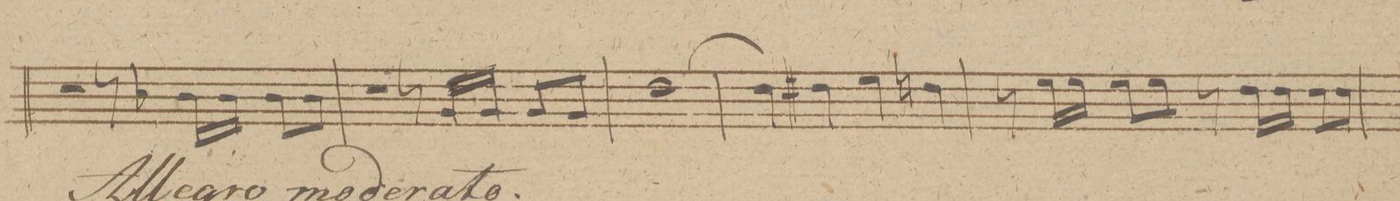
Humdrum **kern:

**kern	**dynam
*I"Corno 1mo in A.	*
*clefG2	*
*k[f#c#g#]	*
*met(c)	*
*M4/4	*
2r	.
8r	.
16gX/LL	.
16g/JJ	.
8g/L	.
8g/J	.
=23	=23
2r	.
8r	.
16e/LL	.
16e/JJ	.
8e/L	.
8e/J	.
=24	=24
[1b\	.
=25	=25
4b\]	.
4b#X\	.
4cc#\	.
4b\	.
=26	=26
8r	.
16cc#\LL	.
16cc#\JJ	.
8cc#\L	.
8cc#\J	.
8r	.
16b\LL	.
16b\JJ	.
8b\L	.
8b\J	.
=27||	=27||
*-	*-
